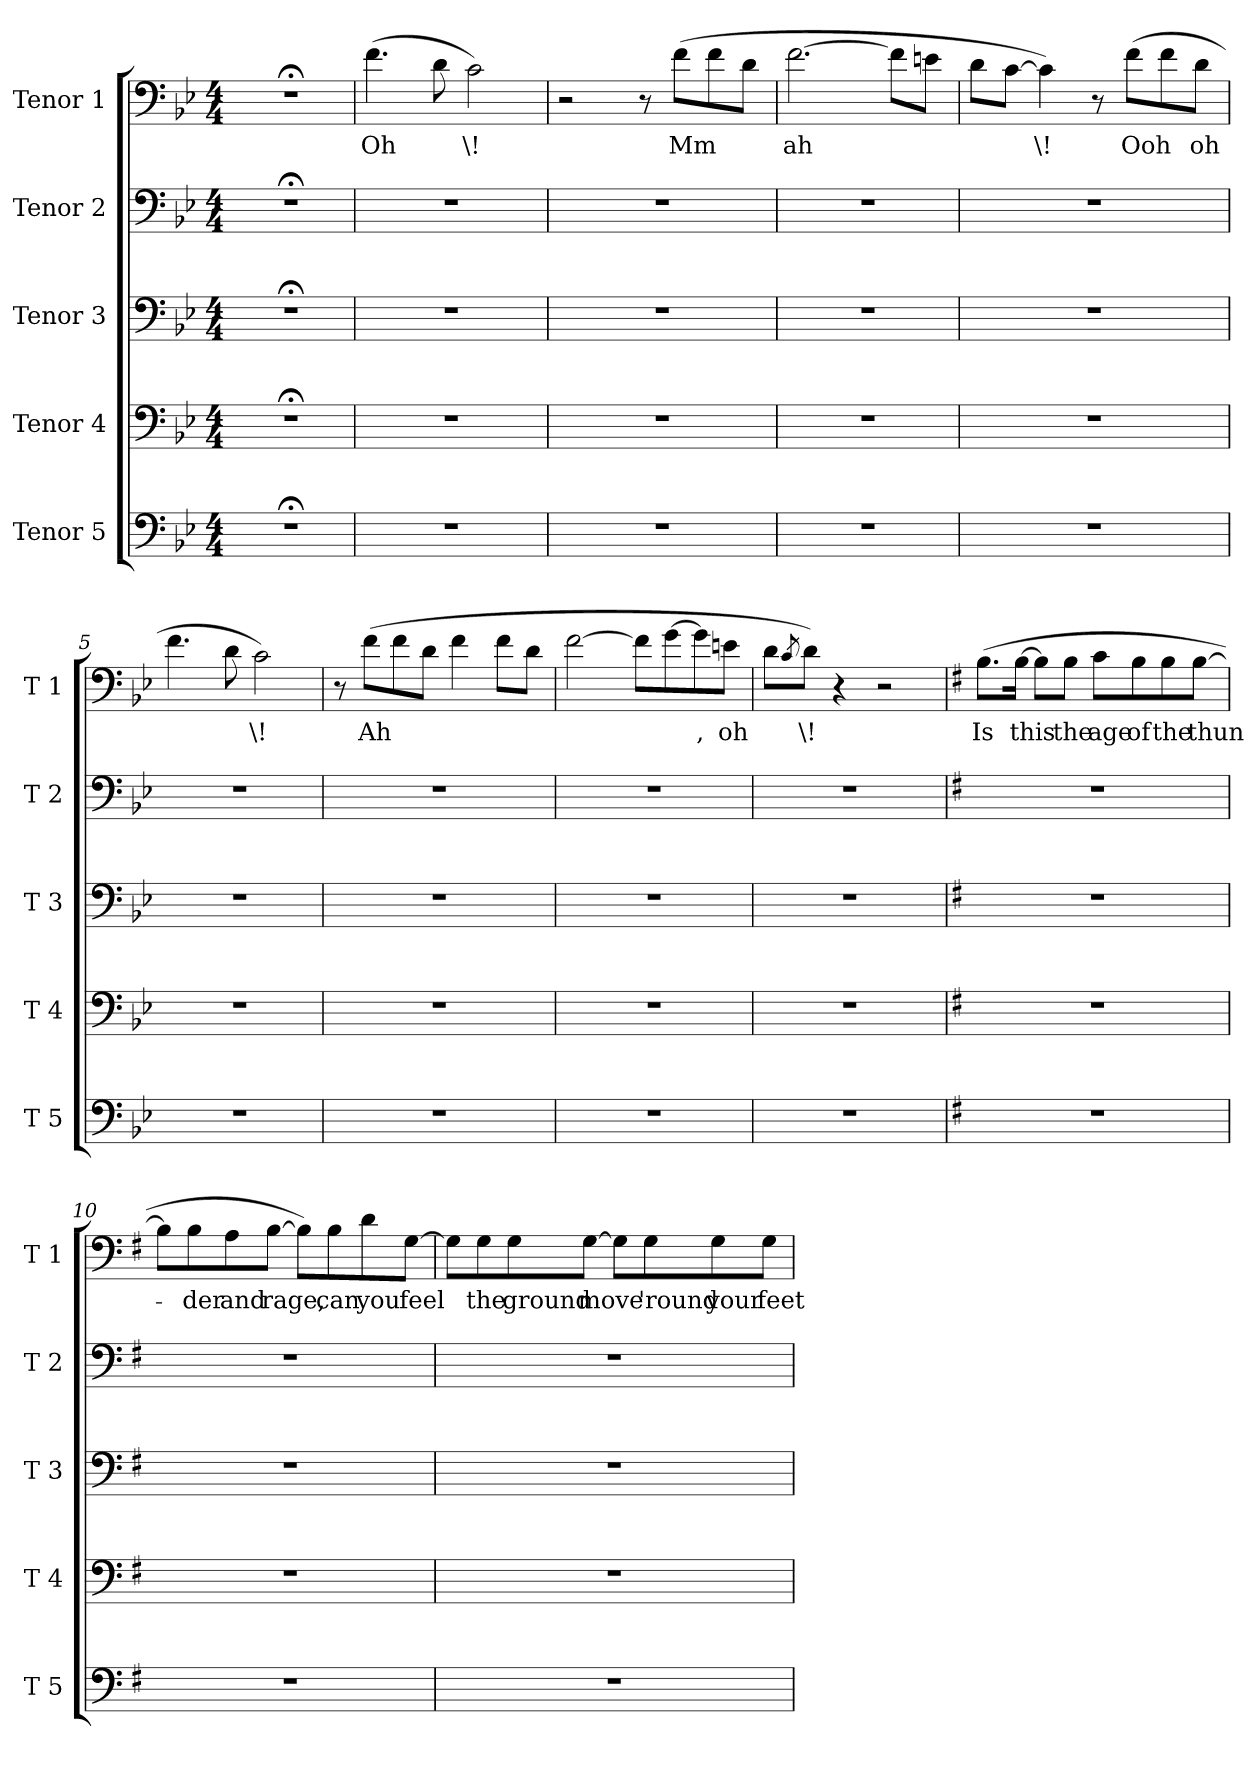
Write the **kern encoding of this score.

**kern	**kern	**kern	**kern	**kern	**text
*part5	*part4	*part3	*part2	*part1	*part1
*staff5	*staff4	*staff3	*staff2	*staff1	*staff1
*I"Tenor 5	*I"Tenor 4	*I"Tenor 3	*I"Tenor 2	*I"Tenor 1	*
*I'T 5	*I'T 4	*I'T 3	*I'T 2	*I'T 1	*
*clefF4	*clefF4	*clefF4	*clefF4	*clefF4	*
*k[b-e-]	*k[b-e-]	*k[b-e-]	*k[b-e-]	*k[b-e-]	*
*g:	*g:	*g:	*g:	*g:	*
*M4/4	*M4/4	*M4/4	*M4/4	*M4/4	*
=	=	=	=	=	=
1r;<	1r;<	1r;<	1r;<	1r;<	.
=1	=1	=1	=1	=1	=1
!	!	!	!	!	!LO:LY:b
1r	1r	1r	1r	(>4.f\	Oh
.	.	.	.	8d\	.
!	!	!	!	!	!LO:LY:b
.	.	.	.	2c\)	\!
=2	=2	=2	=2	=2	=2
1r	1r	1r	1r	2r	.
.	.	.	.	8r	.
!	!	!	!	!	!LO:LY:b
.	.	.	.	(>8f\L	Mm
.	.	.	.	8f\	.
.	.	.	.	8d\J	.
=3	=3	=3	=3	=3	=3
!	!	!	!	!	!LO:LY:b
1r	1r	1r	1r	[2.f\	ah
.	.	.	.	8f\L]	.
.	.	.	.	8en\J	.
=4	=4	=4	=4	=4	=4
1r	1r	1r	1r	8d\L	.
.	.	.	.	[8c\J	.
!	!	!	!	!	!LO:LY:b
.	.	.	.	4c\])	\!
.	.	.	.	8r	.
!	!	!	!	!	!LO:LY:b
.	.	.	.	(>8f\L	Ooh
.	.	.	.	8f\	.
!	!	!	!	!	!LO:LY:b
.	.	.	.	8d\J	oh
=5	=5	=5	=5	=5	=5
1r	1r	1r	1r	4.f\	.
.	.	.	.	8d\	.
!	!	!	!	!	!LO:LY:b
.	.	.	.	2c\)	\!
=6	=6	=6	=6	=6	=6
1r	1r	1r	1r	8r	.
!	!	!	!	!	!LO:LY:b
.	.	.	.	(>8f\L	Ah
.	.	.	.	8f\	.
.	.	.	.	8d\J	.
.	.	.	.	4f\	.
.	.	.	.	8f\L	.
.	.	.	.	8d\J	.
=7	=7	=7	=7	=7	=7
1r	1r	1r	1r	[2f\	.
.	.	.	.	8f\L]	.
.	.	.	.	[8g\	.
!	!	!	!	!	!LO:LY:b
.	.	.	.	8g\]	,
!	!	!	!	!	!LO:LY:b
.	.	.	.	8en\J	oh
=8	=8	=8	=8	=8	=8
1r	1r	1r	1r	8d\L	.
.	.	.	.	8qc/	.
!	!	!	!	!	!LO:LY:b
.	.	.	.	8d\J)	\!
.	.	.	.	4r	.
.	.	.	.	2r	.
=9	=9	=9	=9	=9	=9
*k[f#]	*k[f#]	*k[f#]	*k[f#]	*k[f#]	*
!	!	!	!	!	!LO:LY:b
1r	1r	1r	1r	(>8.B\L	Is
!	!	!	!	!	!LO:LY:b
.	.	.	.	[16B\Jk	this
.	.	.	.	8B\L]	.
!	!	!	!	!	!LO:LY:b
.	.	.	.	8B\J	the
!	!	!	!	!	!LO:LY:b
.	.	.	.	8c\L	age
!	!	!	!	!	!LO:LY:b
.	.	.	.	8B\	of
!	!	!	!	!	!LO:LY:b
.	.	.	.	8B\	the
!	!	!	!	!	!LO:LY:b
.	.	.	.	[8B\J	thun-
=10	=10	=10	=10	=10	=10
1r	1r	1r	1r	8B\L]	.
!	!	!	!	!	!LO:LY:b
.	.	.	.	8B\	-der
!	!	!	!	!	!LO:LY:b
.	.	.	.	8A\	and
!	!	!	!	!	!LO:LY:b
.	.	.	.	[8B\J	rage,
.	.	.	.	8B\L])	.
!	!	!	!	!	!LO:LY:b
.	.	.	.	8B\	can
!	!	!	!	!	!LO:LY:b
.	.	.	.	8d\	you
!	!	!	!	!	!LO:LY:b
.	.	.	.	[8G\J	feel
=11	=11	=11	=11	=11	=11
1r	1r	1r	1r	8G\L]	.
!	!	!	!	!	!LO:LY:b
.	.	.	.	8G\	the
!	!	!	!	!	!LO:LY:b
.	.	.	.	8G\	ground
!	!	!	!	!	!LO:LY:b
.	.	.	.	[8G\J	move
.	.	.	.	8G\L]	.
!	!	!	!	!	!LO:LY:b
.	.	.	.	8G\	'round
!	!	!	!	!	!LO:LY:b
.	.	.	.	8G\	your
!	!	!	!	!	!LO:LY:b
.	.	.	.	8G\J	feet
=	=	=	=	=	=
*-	*-	*-	*-	*-	*-
